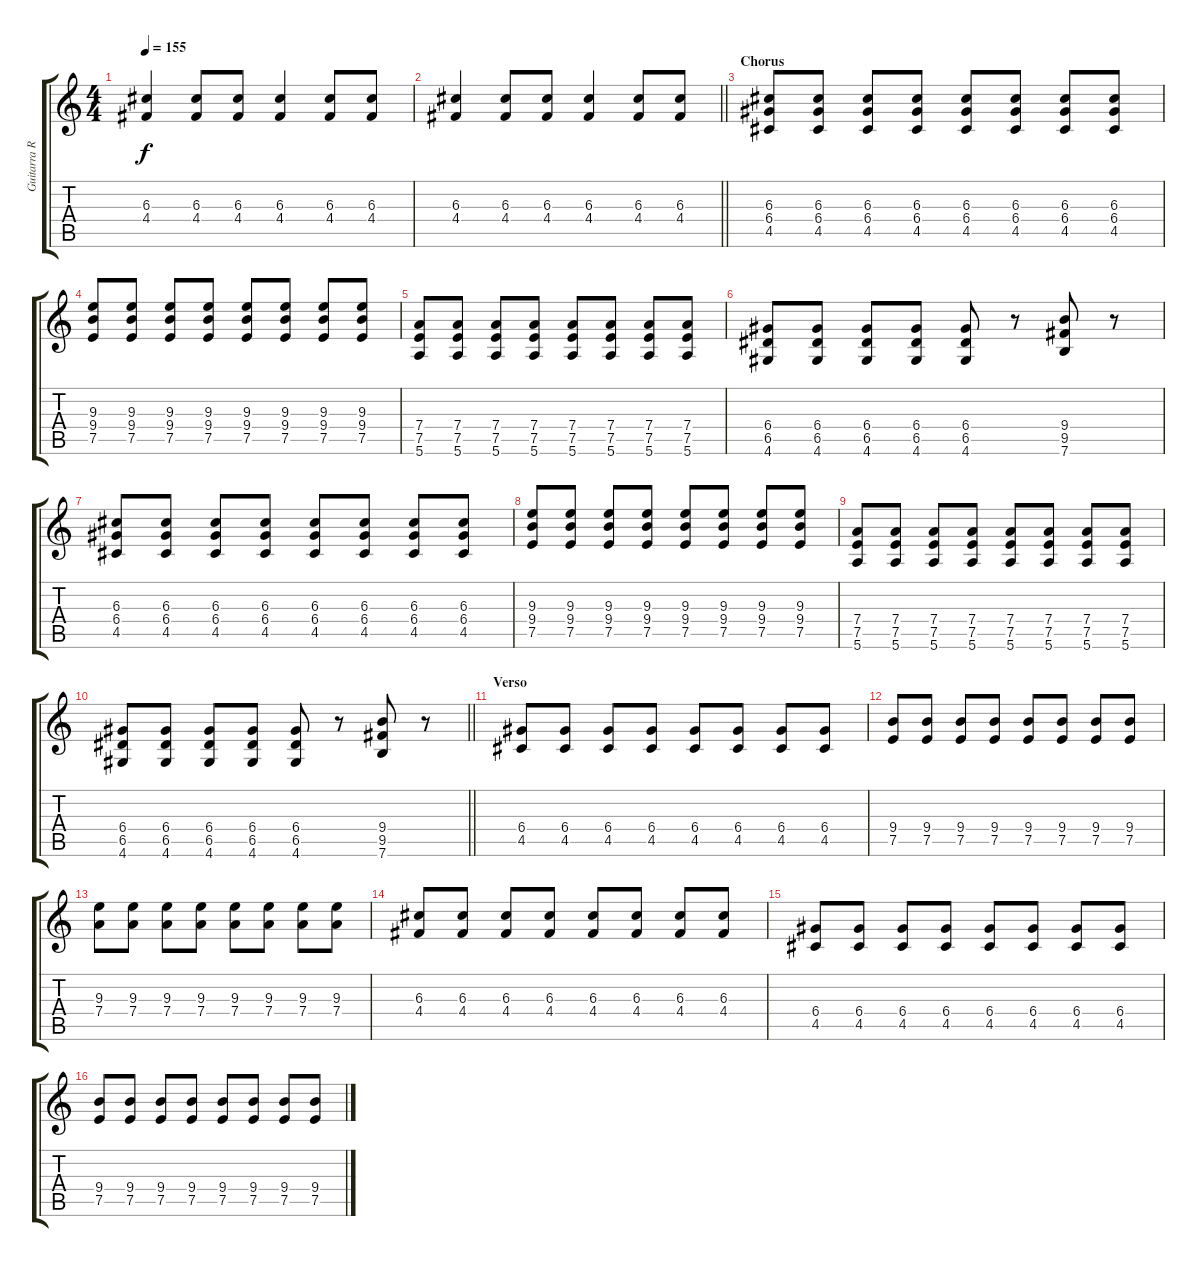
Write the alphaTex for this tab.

\track ("Guitarra Rítimica (David)" "Guitarra R") {instrument distortionguitar}
\staff {score tabs}
\tuning (E4 B3 G3 D3 A2 E2) {hide}
\ts (4 4)
\tempo 155
\clef g2
\ks c
(6.3 4.4).4{dy f} (6.3 4.4).8 (6.3 4.4).8 (6.3 4.4).4 (6.3 4.4).8 (6.3 4.4).8 |
\barLineRight lightlight
(6.3 4.4).4 (6.3 4.4).8 (6.3 4.4).8 (6.3 4.4).4 (6.3 4.4).8 (6.3 4.4).8 |
\section ("" "Chorus")
(6.3 6.4 4.5).8 (6.3 6.4 4.5).8 (6.3 6.4 4.5).8 (6.3 6.4 4.5).8 (6.3 6.4 4.5).8 (6.3 6.4 4.5).8 (6.3 6.4 4.5).8 (6.3 6.4 4.5).8 |
(9.3 9.4 7.5).8 (9.3 9.4 7.5).8 (9.3 9.4 7.5).8 (9.3 9.4 7.5).8 (9.3 9.4 7.5).8 (9.3 9.4 7.5).8 (9.3 9.4 7.5).8 (9.3 9.4 7.5).8 |
(7.4 7.5 5.6).8 (7.4 7.5 5.6).8 (7.4 7.5 5.6).8 (7.4 7.5 5.6).8 (7.4 7.5 5.6).8 (7.4 7.5 5.6).8 (7.4 7.5 5.6).8 (7.4 7.5 5.6).8 |
(6.4 6.5 4.6).8 (6.4 6.5 4.6).8 (6.4 6.5 4.6).8 (6.4 6.5 4.6).8 (6.4 6.5 4.6).8 r.8 (9.4 9.5 7.6).8 r.8 |
(6.3 6.4 4.5).8 (6.3 6.4 4.5).8 (6.3 6.4 4.5).8 (6.3 6.4 4.5).8 (6.3 6.4 4.5).8 (6.3 6.4 4.5).8 (6.3 6.4 4.5).8 (6.3 6.4 4.5).8 |
(9.3 9.4 7.5).8 (9.3 9.4 7.5).8 (9.3 9.4 7.5).8 (9.3 9.4 7.5).8 (9.3 9.4 7.5).8 (9.3 9.4 7.5).8 (9.3 9.4 7.5).8 (9.3 9.4 7.5).8 |
(7.4 7.5 5.6).8 (7.4 7.5 5.6).8 (7.4 7.5 5.6).8 (7.4 7.5 5.6).8 (7.4 7.5 5.6).8 (7.4 7.5 5.6).8 (7.4 7.5 5.6).8 (7.4 7.5 5.6).8 |
\barLineRight lightlight
(6.4 6.5 4.6).8 (6.4 6.5 4.6).8 (6.4 6.5 4.6).8 (6.4 6.5 4.6).8 (6.4 6.5 4.6).8 r.8 (9.4 9.5 7.6).8 r.8 |
\section ("" "Verso")
(6.4 4.5).8 (6.4 4.5).8 (6.4 4.5).8 (6.4 4.5).8 (6.4 4.5).8 (6.4 4.5).8 (6.4 4.5).8 (6.4 4.5).8 |
(9.4 7.5).8 (9.4 7.5).8 (9.4 7.5).8 (9.4 7.5).8 (9.4 7.5).8 (9.4 7.5).8 (9.4 7.5).8 (9.4 7.5).8 |
(9.3 7.4).8 (9.3 7.4).8 (9.3 7.4).8 (9.3 7.4).8 (9.3 7.4).8 (9.3 7.4).8 (9.3 7.4).8 (9.3 7.4).8 |
(6.3 4.4).8 (6.3 4.4).8 (6.3 4.4).8 (6.3 4.4).8 (6.3 4.4).8 (6.3 4.4).8 (6.3 4.4).8 (6.3 4.4).8 |
(6.4 4.5).8 (6.4 4.5).8 (6.4 4.5).8 (6.4 4.5).8 (6.4 4.5).8 (6.4 4.5).8 (6.4 4.5).8 (6.4 4.5).8 |
(9.4 7.5).8 (9.4 7.5).8 (9.4 7.5).8 (9.4 7.5).8 (9.4 7.5).8 (9.4 7.5).8 (9.4 7.5).8 (9.4 7.5).8
